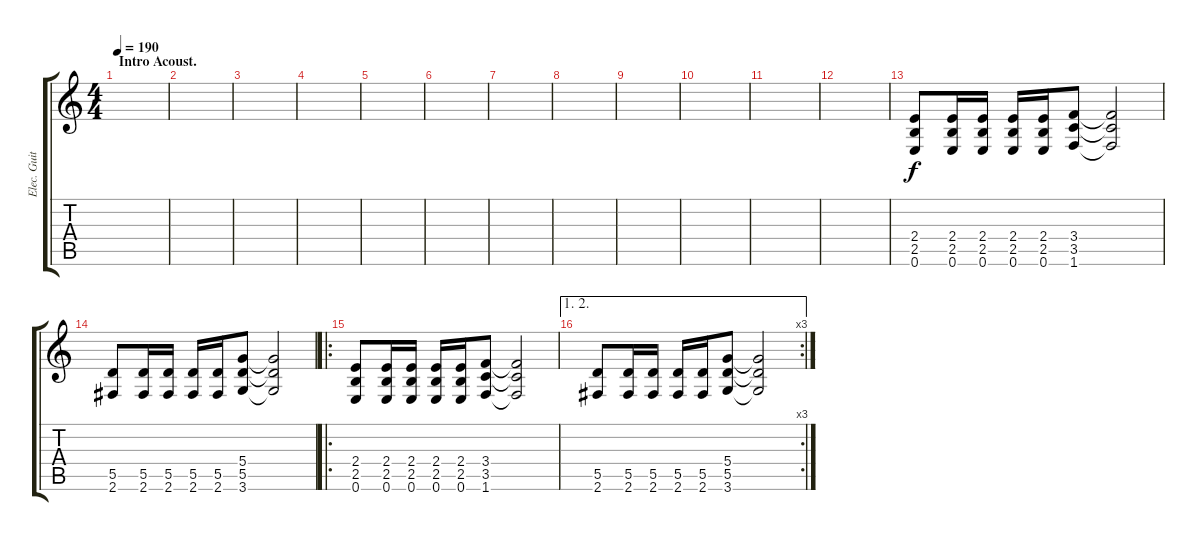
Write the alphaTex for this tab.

\track ("Elec. Guitar 1" "Elec. Guit") {instrument distortionguitar}
\staff {score tabs}
\tuning (E4 B3 G3 D3 A2 E2) {hide}
\ts (4 4)
\section ("" "Intro Acoust.")
\tempo 190
\tempo 75
\tempo 190
\clef g2
\ks c
|
|
|
|
|
|
|
|
|
|
|
|
(2.4 2.5 0.6).8{volume 10} (2.4 2.5 0.6).16{instrument electricguitarmuted} (2.4 2.5 0.6).16 (2.4 2.5 0.6).16 (2.4 2.5 0.6).16 (3.4 3.5 1.6).8{instrument distortionguitar} (3.4{t} 3.5{t} 1.6{t}).2 |
(5.5 2.6).8 (5.5 2.6).16{instrument electricguitarmuted} (5.5 2.6).16 (5.5 2.6).16 (5.5 2.6).16 (5.4 5.5 3.6).8{instrument distortionguitar} (5.4{t} 5.5{t} 3.6{t}).2 |
\ro
(2.4 2.5 0.6).8 (2.4 2.5 0.6).16{instrument electricguitarmuted} (2.4 2.5 0.6).16 (2.4 2.5 0.6).16 (2.4 2.5 0.6).16 (3.4 3.5 1.6).8{instrument distortionguitar} (3.4{t} 3.5{t} 1.6{t}).2 |
\ae (1 2)
\rc 3
(5.5 2.6).8 (5.5 2.6).16{instrument electricguitarmuted} (5.5 2.6).16 (5.5 2.6).16 (5.5 2.6).16 (5.4 5.5 3.6).8{instrument distortionguitar} (5.4{t} 5.5{t} 3.6{t}).2
